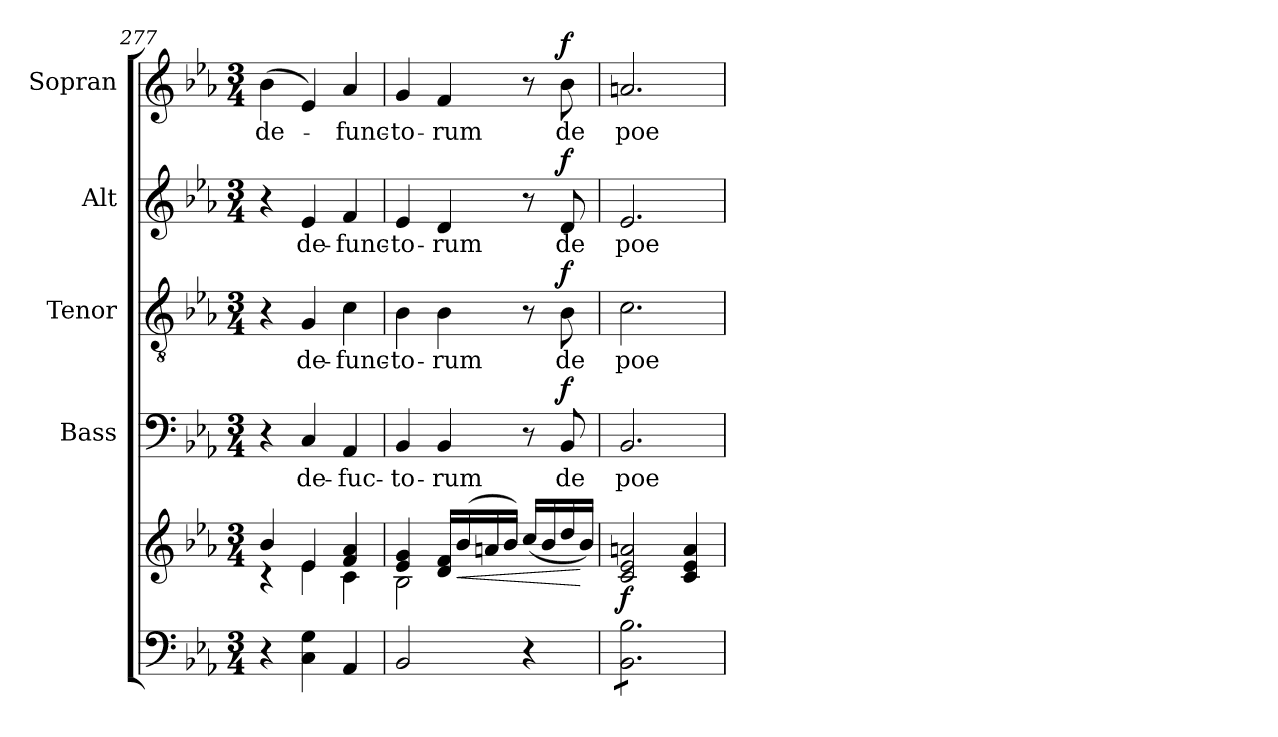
**kern	**kern	**dynam	**kern	**text	**dynam	**kern	**text	**dynam	**kern	**text	**dynam	**kern	**text	**dynam
*part5	*part5	*part5	*part4	*part4	*part4	*part3	*part3	*part3	*part2	*part2	*part2	*part1	*part1	*part1
*staff6	*staff5	*staff5/6	*staff4	*staff4	*staff4	*staff3	*staff3	*staff3	*staff2	*staff2	*staff2	*staff1	*staff1	*staff1
*	*	*	*I"Bass	*	*	*I"Tenor	*	*	*I"Alt	*	*	*I"Sopran	*	*
*	*	*	*I'B.	*	*	*I'T.	*	*	*I'A.	*	*	*I'S.	*	*
!!LO:LB:g=z
*clefF4	*clefG2	*	*clefF4	*	*	*clefGv2	*	*	*clefG2	*	*	*clefG2	*	*
*k[b-e-a-]	*k[b-e-a-]	*	*k[b-e-a-]	*	*	*k[b-e-a-]	*	*	*k[b-e-a-]	*	*	*k[b-e-a-]	*	*
*E-:	*E-:	*	*E-:	*	*	*E-:	*	*	*E-:	*	*	*E-:	*	*
*M3/4	*M3/4	*	*M3/4	*	*	*M3/4	*	*	*M3/4	*	*	*M3/4	*	*
=277	=277	=277	=277	=277	=277	=277	=277	=277	=277	=277	=277	=277	=277	=277
*	*^	*	*	*	*	*	*	*	*	*	*	*	*	*
!	!	!	!	!	!	!	!	!	!	!	!	!	!	!LO:LY:b	!
4r	4b-/	4rc	.	4r	.	.	4r	.	.	4r	.	.	(>4b-\	de-	.
!	!	!	!	!	!LO:LY:b	!	!	!LO:LY:b	!	!	!LO:LY:b	!	!	!	!
4C\ 4G\	4e-/	4e-\	.	4C/	de-	.	4G/	de-	.	4e-/	de-	.	4e-/)	.	.
!	!	!	!	!	!LO:LY:b	!	!	!LO:LY:b	!	!	!LO:LY:b	!	!	!LO:LY:b	!
4AA-/	4f/ 4a-/	4c\	.	4AA-/	-fuc-	.	4c\	-func-	.	4f/	-func-	.	4a-/	-func-	.
=278	=278	=278	=278	=278	=278	=278	=278	=278	=278	=278	=278	=278	=278	=278	=278
!	!	!	!	!	!LO:LY:b	!	!	!LO:LY:b	!	!	!LO:LY:b	!	!	!LO:LY:b	!
2BB-/	4e-/ 4g/	2B-\	.	4BB-/	-to-	.	4B-\	-to-	.	4e-/	-to-	.	4g/	-to-	.
!	!	!	!	!	!LO:LY:b	!	!	!LO:LY:b	!	!	!LO:LY:b	!	!	!LO:LY:b	!
.	16d/ 16f/LL	.	.	4BB-/	-rum	.	4B-\	-rum	.	4d/	-rum	.	4f/	-rum	.
!	!	!	!LO:HP:b	!	!	!	!	!	!	!	!	!	!	!	!
.	(<16b-/	.	<	.	.	.	.	.	.	.	.	.	.	.	.
.	16an/	.	.	.	.	.	.	.	.	.	.	.	.	.	.
.	16b-/JJ)	.	.	.	.	.	.	.	.	.	.	.	.	.	.
4r	(<16cc/LL	4ryy	.	8r	.	.	8r	.	.	8r	.	.	8r	.	.
.	16b-/	.	.	.	.	.	.	.	.	.	.	.	.	.	.
!	!	!	!	!	!LO:LY:b	!LO:DY:a	!	!LO:LY:b	!LO:DY:a	!	!LO:LY:b	!LO:DY:a	!	!LO:LY:b	!LO:DY:a
.	16dd/	.	.	8BB-/	de	f	8B-\	de	f	8d/	de	f	8b-\	de	f
.	16b-/JJ)	.	[	.	.	.	.	.	.	.	.	.	.	.	.
*	*v	*v	*	*	*	*	*	*	*	*	*	*	*	*	*
=279	=279	=279	=279	=279	=279	=279	=279	=279	=279	=279	=279	=279	=279	=279
!	!	!LO:DY:b	!	!LO:LY:b	!	!	!LO:LY:b	!	!	!LO:LY:b	!	!	!LO:LY:b	!
*tremolo	*	*	*	*	*	*	*	*	*	*	*	*	*	*
8BB-\ 8B-\L	2c/ 2e-/ 2an/	f	2.BB-/	poe-	.	2.c\	poe-	.	2.e-/	poe-	.	2.an/	poe-	.
8BB-\ 8B-\	.	.	.	.	.	.	.	.	.	.	.	.	.	.
8BB-\ 8B-\	.	.	.	.	.	.	.	.	.	.	.	.	.	.
8BB-\ 8B-\	.	.	.	.	.	.	.	.	.	.	.	.	.	.
8BB-\ 8B-\	4c/ 4e-/ 4a/	.	.	.	.	.	.	.	.	.	.	.	.	.
8BB-\ 8B-\J	.	.	.	.	.	.	.	.	.	.	.	.	.	.
*Xtremolo	*	*	*	*	*	*	*	*	*	*	*	*	*	*
=	=	=	=	=	=	=	=	=	=	=	=	=	=	=
*-	*-	*-	*-	*-	*-	*-	*-	*-	*-	*-	*-	*-	*-	*-
